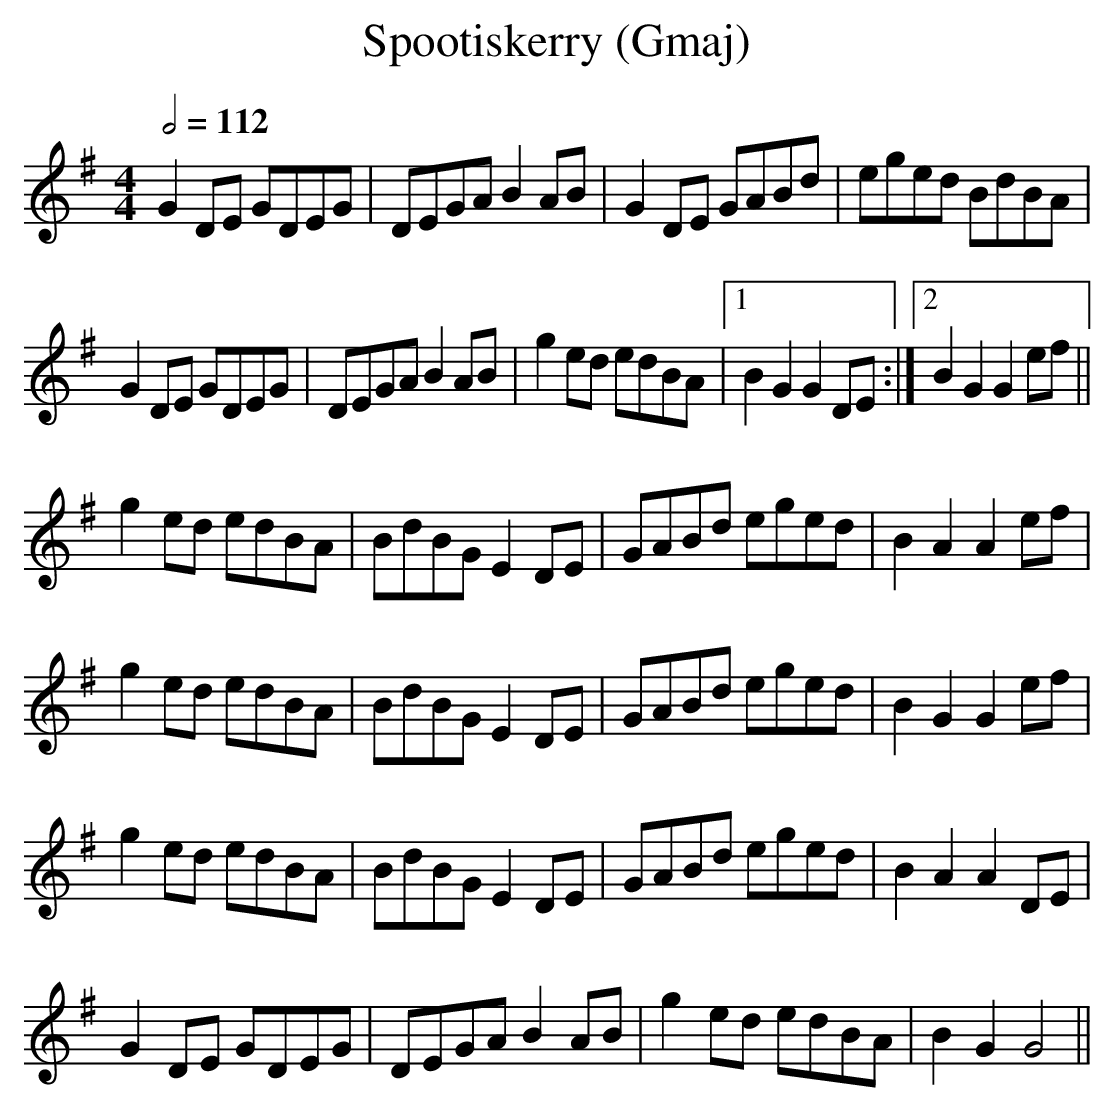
X:1
T:Spootiskerry (Gmaj)
Q:1/2=112
M:4/4
L:1/8
K:Gmaj
G2DE GDEG|DEGA B2AB|G2DE GABd|eged BdBA|
G2DE GDEG|DEGA B2AB|g2ed edBA|1B2G2 G2DE:|2B2G2 G2ef||
g2ed edBA|BdBG E2DE|GABd eged|B2A2 A2ef|
g2ed edBA|BdBG E2DE|GABd eged|B2G2 G2ef|
g2ed edBA|BdBG E2DE|GABd eged|B2A2 A2DE|
G2DE GDEG|DEGA B2AB|g2ed edBA|B2G2 G4||
